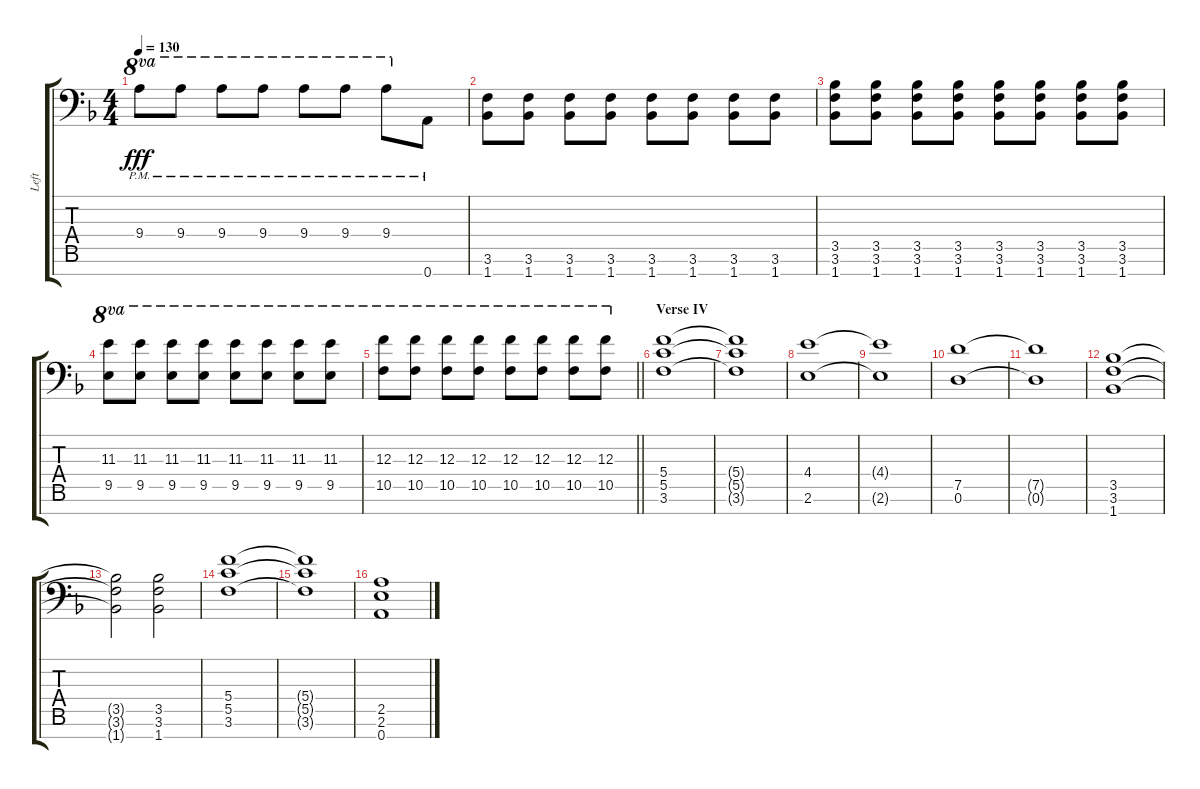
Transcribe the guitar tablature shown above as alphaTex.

\track ("Left" "Left") {instrument distortionguitar}
\staff {score tabs}
\tuning (D4 A3 F3 C3 G2 D2 A1) {hide}
\ts (4 4)
\tempo 130
\clef f4
\ks f
9.4{pm}.8{ot 8va dy fff} 9.4{pm}.8{ot 8va} 9.4{pm}.8{ot 8va} 9.4{pm}.8{ot 8va} 9.4{pm}.8{ot 8va} 9.4{pm}.8{ot 8va} 9.4{pm}.8{ot 8va} 0.7{pm}.8 |
(3.6 1.7).8 (3.6 1.7).8 (3.6 1.7).8 (3.6 1.7).8 (3.6 1.7).8 (3.6 1.7).8 (3.6 1.7).8 (3.6 1.7).8 |
(3.5 3.6 1.7).8 (3.5 3.6 1.7).8 (3.5 3.6 1.7).8 (3.5 3.6 1.7).8 (3.5 3.6 1.7).8 (3.5 3.6 1.7).8 (3.5 3.6 1.7).8 (3.5 3.6 1.7).8 |
(11.3 9.5).8{ot 8va} (11.3 9.5).8{ot 8va} (11.3 9.5).8{ot 8va} (11.3 9.5).8{ot 8va} (11.3 9.5).8{ot 8va} (11.3 9.5).8{ot 8va} (11.3 9.5).8{ot 8va} (11.3 9.5).8{ot 8va} |
\barLineRight lightlight
(12.3 10.5).8{ot 8va} (12.3 10.5).8{ot 8va} (12.3 10.5).8{ot 8va} (12.3 10.5).8{ot 8va} (12.3 10.5).8{ot 8va} (12.3 10.5).8{ot 8va} (12.3 10.5).8{ot 8va} (12.3 10.5).8{ot 8va} |
\section ("" "Verse IV")
(5.4 5.5 3.6).1 |
(5.4{t} 5.5{t} 3.6{t}).1 |
(4.4 2.6).1 |
(4.4{t} 2.6{t}).1 |
(7.5 0.6).1 |
(7.5{t} 0.6{t}).1 |
(3.5 3.6 1.7).1 |
(3.5{t} 3.6{t} 1.7{t}).2 (3.5 3.6 1.7).2 |
(5.4 5.5 3.6).1 |
(5.4{t} 5.5{t} 3.6{t}).1 |
(2.5 2.6 0.7).1
